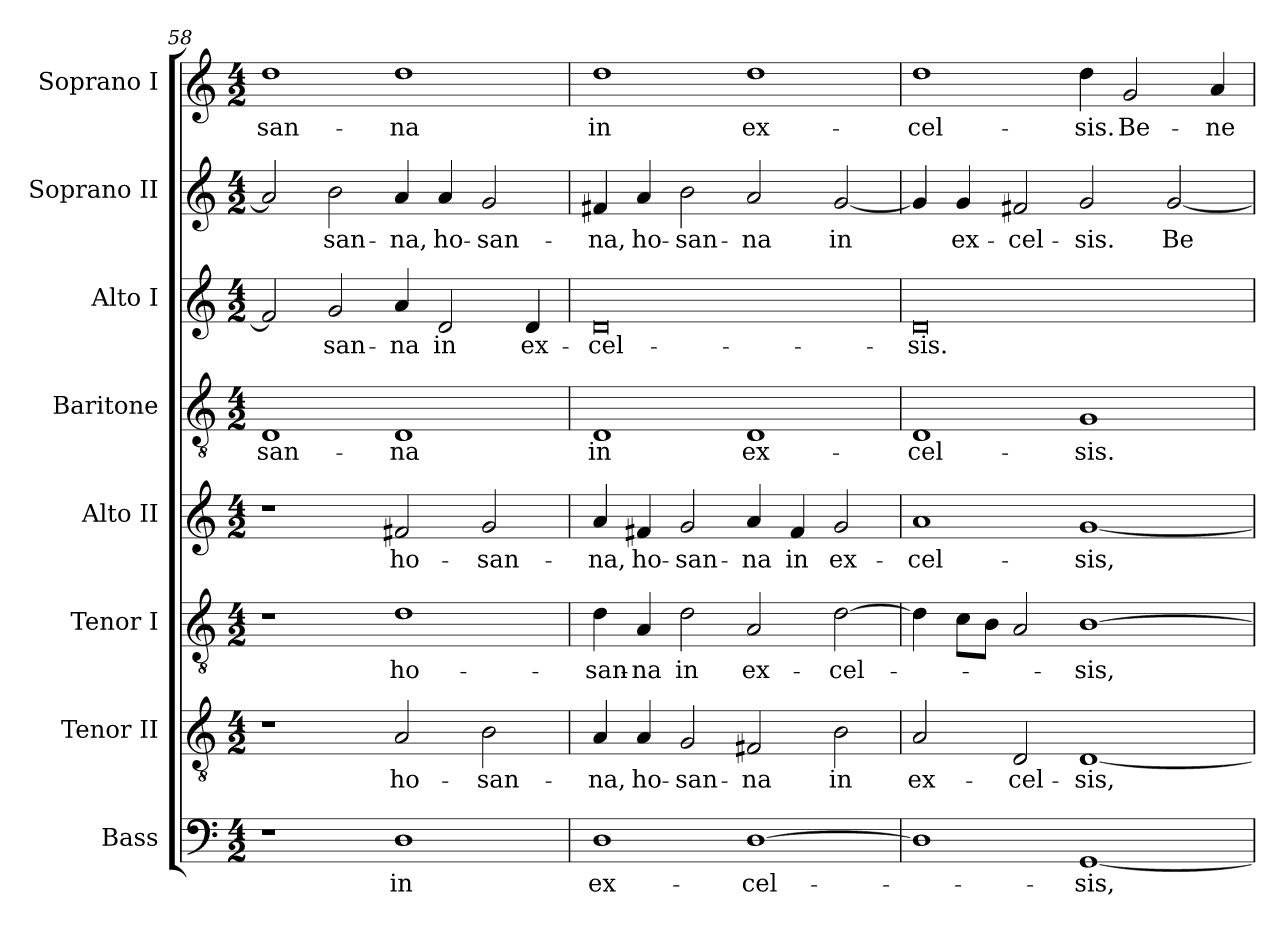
**kern	**text	**kern	**text	**kern	**text	**kern	**text	**kern	**text	**kern	**text	**kern	**text	**kern	**text
*part8	*part8	*part7	*part7	*part6	*part6	*part5	*part5	*part4	*part4	*part3	*part3	*part2	*part2	*part1	*part1
*staff8	*staff8	*staff7	*staff7	*staff6	*staff6	*staff5	*staff5	*staff4	*staff4	*staff3	*staff3	*staff2	*staff2	*staff1	*staff1
*I"Bass	*	*I"Tenor II	*	*I"Tenor I	*	*I"Alto II	*	*I"Baritone	*	*I"Alto I	*	*I"Soprano II	*	*I"Soprano I	*
!!LO:PB:g=z
*clefF4	*	*clefGv2	*	*clefGv2	*	*clefG2	*	*clefGv2	*	*clefG2	*	*clefG2	*	*clefG2	*
*ITrd7c12	*	*ITrd7c12	*	*ITrd7c12	*	*	*	*ITrd7c12	*	*	*	*	*	*	*
*k[]	*	*k[]	*	*k[]	*	*k[]	*	*k[]	*	*k[]	*	*k[]	*	*k[]	*
*C:	*	*C:	*	*C:	*	*C:	*	*C:	*	*C:	*	*C:	*	*C:	*
*M4/2	*	*M4/2	*	*M4/2	*	*M4/2	*	*M4/2	*	*M4/2	*	*M4/2	*	*M4/2	*
=58	=58	=58	=58	=58	=58	=58	=58	=58	=58	=58	=58	=58	=58	=58	=58
!	!	!	!	!	!	!	!	!	!LO:LY:b:color=#000000	!	!	!	!	!	!
!	!	!	!	!	!	!	!	!	!	!	!	!	!	!	!LO:LY:b:color=#000000
1r	.	1r	.	1r	.	1r	.	1DDi	-san-	2f#i/]	.	2ai/]	.	1ddi	-san-
!	!	!	!	!	!	!	!	!	!	!	!LO:LY:b:color=#000000	!	!	!	!
!	!	!	!	!	!	!	!	!	!	!	!	!	!LO:LY:b:color=#000000	!	!
.	.	.	.	.	.	.	.	.	.	2gi/	-san-	2bi\	-san-	.	.
!	!LO:LY:b:color=#000000	!	!	!	!	!	!	!	!	!	!	!	!	!	!
!	!	!	!LO:LY:b:color=#000000	!	!	!	!	!	!	!	!	!	!	!	!
!	!	!	!	!	!LO:LY:b:color=#000000	!	!	!	!	!	!	!	!	!	!
!	!	!	!	!	!	!	!LO:LY:b:color=#000000	!	!	!	!	!	!	!	!
!	!	!	!	!	!	!	!	!	!LO:LY:b:color=#000000	!	!	!	!	!	!
!	!	!	!	!	!	!	!	!	!	!	!LO:LY:b:color=#000000	!	!	!	!
!	!	!	!	!	!	!	!	!	!	!	!	!	!LO:LY:b:color=#000000	!	!
!	!	!	!	!	!	!	!	!	!	!	!	!	!	!	!LO:LY:b:color=#000000
1DDi	in	2AAi/	ho-	1Di	ho-	2f#Xi/	ho-	1DDi	-na	4ai/	-na	4ai/	-na,	1ddi	-na
!	!	!	!	!	!	!	!	!	!	!	!LO:LY:b:color=#000000	!	!	!	!
!	!	!	!	!	!	!	!	!	!	!	!	!	!LO:LY:b:color=#000000	!	!
.	.	.	.	.	.	.	.	.	.	2di/	in	4ai/	ho-	.	.
!	!	!	!LO:LY:b:color=#000000	!	!	!	!	!	!	!	!	!	!	!	!
!	!	!	!	!	!	!	!LO:LY:b:color=#000000	!	!	!	!	!	!	!	!
!	!	!	!	!	!	!	!	!	!	!	!	!	!LO:LY:b:color=#000000	!	!
.	.	2BBi\	-san-	.	.	2gi/	-san-	.	.	.	.	2gi/	-san-	.	.
!	!	!	!	!	!	!	!	!	!	!	!LO:LY:b:color=#000000	!	!	!	!
.	.	.	.	.	.	.	.	.	.	4di/	ex-	.	.	.	.
=59	=59	=59	=59	=59	=59	=59	=59	=59	=59	=59	=59	=59	=59	=59	=59
!	!LO:LY:b:color=#000000	!	!	!	!	!	!	!	!	!	!	!	!	!	!
!	!	!	!LO:LY:b:color=#000000	!	!	!	!	!	!	!	!	!	!	!	!
!	!	!	!	!	!LO:LY:b:color=#000000	!	!	!	!	!	!	!	!	!	!
!	!	!	!	!	!	!	!LO:LY:b:color=#000000	!	!	!	!	!	!	!	!
!	!	!	!	!	!	!	!	!	!LO:LY:b:color=#000000	!	!	!	!	!	!
!	!	!	!	!	!	!	!	!	!	!	!LO:LY:b:color=#000000	!	!	!	!
!	!	!	!	!	!	!	!	!	!	!	!	!	!LO:LY:b:color=#000000	!	!
!	!	!	!	!	!	!	!	!	!	!	!	!	!	!	!LO:LY:b:color=#000000
1DDi	ex-	4AAi/	-na,	4Di\	-san-	4ai/	-na,	1DDi	in	0di	-cel-	4f#Xi/	-na,	1ddi	in
!	!	!	!LO:LY:b:color=#000000	!	!	!	!	!	!	!	!	!	!	!	!
!	!	!	!	!	!LO:LY:b:color=#000000	!	!	!	!	!	!	!	!	!	!
!	!	!	!	!	!	!	!LO:LY:b:color=#000000	!	!	!	!	!	!	!	!
!	!	!	!	!	!	!	!	!	!	!	!	!	!LO:LY:b:color=#000000	!	!
.	.	4AAi/	ho-	4AAi/	-na	4f#Xi/	ho-	.	.	.	.	4ai/	ho-	.	.
!	!	!	!LO:LY:b:color=#000000	!	!	!	!	!	!	!	!	!	!	!	!
!	!	!	!	!	!LO:LY:b:color=#000000	!	!	!	!	!	!	!	!	!	!
!	!	!	!	!	!	!	!LO:LY:b:color=#000000	!	!	!	!	!	!	!	!
!	!	!	!	!	!	!	!	!	!	!	!	!	!LO:LY:b:color=#000000	!	!
.	.	2GGi/	-san-	2Di\	in	2gi/	-san-	.	.	.	.	2bi\	-san-	.	.
!	!LO:LY:b:color=#000000	!	!	!	!	!	!	!	!	!	!	!	!	!	!
!	!	!	!LO:LY:b:color=#000000	!	!	!	!	!	!	!	!	!	!	!	!
!	!	!	!	!	!LO:LY:b:color=#000000	!	!	!	!	!	!	!	!	!	!
!	!	!	!	!	!	!	!LO:LY:b:color=#000000	!	!	!	!	!	!	!	!
!	!	!	!	!	!	!	!	!	!LO:LY:b:color=#000000	!	!	!	!	!	!
!	!	!	!	!	!	!	!	!	!	!	!	!	!LO:LY:b:color=#000000	!	!
!	!	!	!	!	!	!	!	!	!	!	!	!	!	!	!LO:LY:b:color=#000000
[>1DDi	-cel-	2FF#Xi/	-na	2AAi/	ex-	4ai/	-na	1DDi	ex-	.	.	2ai/	-na	1ddi	ex-
!	!	!	!	!	!	!	!LO:LY:b:color=#000000	!	!	!	!	!	!	!	!
.	.	.	.	.	.	4f#i/	in	.	.	.	.	.	.	.	.
!	!	!	!LO:LY:b:color=#000000	!	!	!	!	!	!	!	!	!	!	!	!
!	!	!	!	!	!LO:LY:b:color=#000000	!	!	!	!	!	!	!	!	!	!
!	!	!	!	!	!	!	!LO:LY:b:color=#000000	!	!	!	!	!	!	!	!
!	!	!	!	!	!	!	!	!	!	!	!	!	!LO:LY:b:color=#000000	!	!
.	.	2BBi\	in	[>2Di\	-cel-	2gi/	ex-	.	.	.	.	[<2gi/	in	.	.
=60	=60	=60	=60	=60	=60	=60	=60	=60	=60	=60	=60	=60	=60	=60	=60
!	!	!	!LO:LY:b:color=#000000	!	!	!	!	!	!	!	!	!	!	!	!
!	!	!	!	!	!	!	!LO:LY:b:color=#000000	!	!	!	!	!	!	!	!
!	!	!	!	!	!	!	!	!	!LO:LY:b:color=#000000	!	!	!	!	!	!
!	!	!	!	!	!	!	!	!	!	!	!LO:LY:b:color=#000000	!	!	!	!
!	!	!	!	!	!	!	!	!	!	!	!	!	!	!	!LO:LY:b:color=#000000
1DDi]	.	2AAi/	ex-	4Di\]	.	1ai	-cel-	1DDi	-cel-	0di	-sis.	4gi/]	.	1ddi	-cel-
!	!	!	!	!	!	!	!	!	!	!	!	!	!LO:LY:b:color=#000000	!	!
.	.	.	.	8Ci\L	.	.	.	.	.	.	.	4gi/	ex-	.	.
.	.	.	.	8BBi\J	.	.	.	.	.	.	.	.	.	.	.
!	!	!	!LO:LY:b:color=#000000	!	!	!	!	!	!	!	!	!	!	!	!
!	!	!	!	!	!	!	!	!	!	!	!	!	!LO:LY:b:color=#000000	!	!
.	.	2DDi/	-cel-	2AAi/	.	.	.	.	.	.	.	2f#Xi/	-cel-	.	.
!	!LO:LY:b:color=#000000	!	!	!	!	!	!	!	!	!	!	!	!	!	!
!	!	!	!LO:LY:b:color=#000000	!	!	!	!	!	!	!	!	!	!	!	!
!	!	!	!	!	!LO:LY:b:color=#000000	!	!	!	!	!	!	!	!	!	!
!	!	!	!	!	!	!	!LO:LY:b:color=#000000	!	!	!	!	!	!	!	!
!	!	!	!	!	!	!	!	!	!LO:LY:b:color=#000000	!	!	!	!	!	!
!	!	!	!	!	!	!	!	!	!	!	!	!	!LO:LY:b:color=#000000	!	!
!	!	!	!	!	!	!	!	!	!	!	!	!	!	!	!LO:LY:b:color=#000000
[<1GGGi	-sis,	[<1DDi	-sis,	[>1BBi	-sis,	[<1gi	-sis,	1GGi	-sis.	.	.	2gi/	-sis.	4ddi\	-sis.
!	!	!	!	!	!	!	!	!	!	!	!	!	!	!	!LO:LY:b:color=#000000
.	.	.	.	.	.	.	.	.	.	.	.	.	.	2gi/	Be-
!	!	!	!	!	!	!	!	!	!	!	!	!	!LO:LY:b:color=#000000	!	!
.	.	.	.	.	.	.	.	.	.	.	.	[<2gi/	Be-	.	.
!	!	!	!	!	!	!	!	!	!	!	!	!	!	!	!LO:LY:b:color=#000000
.	.	.	.	.	.	.	.	.	.	.	.	.	.	4ai/	-ne
=	=	=	=	=	=	=	=	=	=	=	=	=	=	=	=
*-	*-	*-	*-	*-	*-	*-	*-	*-	*-	*-	*-	*-	*-	*-	*-
